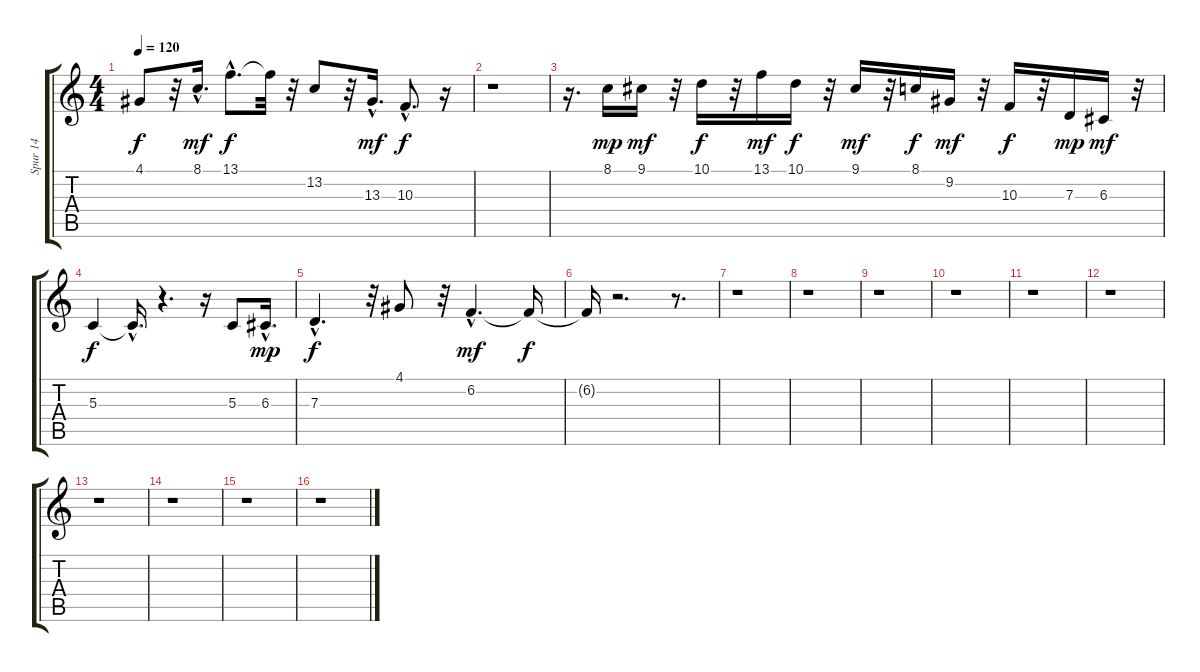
\track ("Spur 14" "Spur 14") {instrument oboe}
\staff {score tabs}
\tuning (E4 B3 G3 D3 A2 E2) {hide}
\ts (4 4)
\tempo 120
\clef g2
\ks c
4.1.8{dy f} r.32 8.1{hac}.16{d dy mf} 13.1{hac}.8{d dy f} 13.1{t}.32 r.32 13.2.8 r.32 13.3{hac}.16{d dy mf} 10.3{hac}.8{d dy f} r.16 |
r.1 |
r.16{d} 8.1.16{dy mp} 9.1.16{dy mf} r.32 10.1.16{dy f} r.32 13.1.16{dy mf} 10.1.16{dy f} r.32 9.1.16{dy mf} r.32 8.1.16{dy f} 9.2.16{dy mf} r.32 10.3.16{dy f} r.32 7.3.16{dy mp} 6.3.16{dy mf} r.32 |
5.3.4{dy f} 5.3{hac t}.16{d} r.4{d} r.16 5.3.8 6.3{hac}.16{d dy mp} |
7.3{hac}.4{d dy f} r.32 4.1.8 r.32 6.2{hac}.4{d dy mf} 6.2{t}.16{dy f} |
6.2{t}.16 r.2{d} r.8{d} |
r.1 |
r.1 |
r.1 |
r.1 |
r.1 |
r.1 |
r.1 |
r.1 |
r.1 |
r.1
